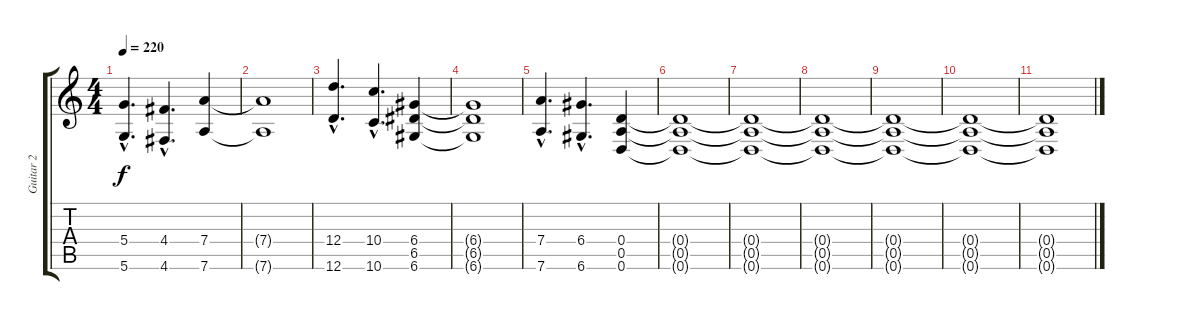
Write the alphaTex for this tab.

\track ("Guitar 2" "Guitar 2") {instrument distortionguitar}
\staff {score tabs}
\tuning (E4 B3 G3 D3 A2 D2) {hide}
\ts (4 4)
\tempo 220
\clef g2
\ks c
(5.4{hac} 5.6{hac}).4{d dy f} (4.4{hac} 4.6{hac}).4{d} (7.4 7.6).4 |
(7.4{t} 7.6{t}).1 |
(12.4{hac} 12.6{hac}).4{d} (10.4{hac} 10.6{hac}).4{d} (6.4 6.5 6.6).4 |
(6.4{t} 6.5{t} 6.6{t}).1 |
(7.4{hac} 7.6{hac}).4{d} (6.4{hac} 6.6{hac}).4{d} (0.4 0.5 0.6).4 |
(0.4{t} 0.5{t} 0.6{t}).1 |
(0.4{t} 0.5{t} 0.6{t}).1 |
(0.4{t} 0.5{t} 0.6{t}).1 |
(0.4{t} 0.5{t} 0.6{t}).1 |
(0.4{t} 0.5{t} 0.6{t}).1 |
(0.4{t} 0.5{t} 0.6{t}).1
